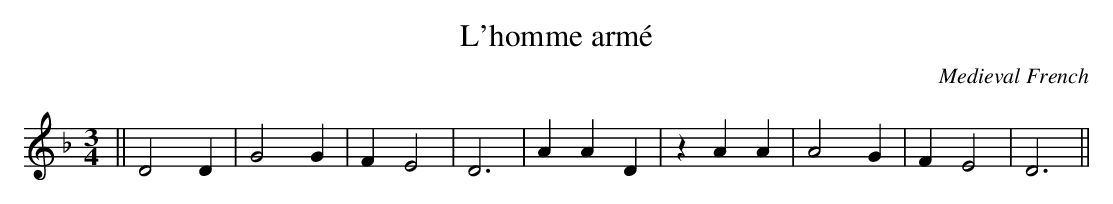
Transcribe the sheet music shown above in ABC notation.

X:1
T:L'homme armé
O:Medieval French
M:3/4
L:1/4
K:Dm
|| D2 D | G2 G | F E2 | D3 | A A D | z A A | A2 G | F E2 | D3 ||
